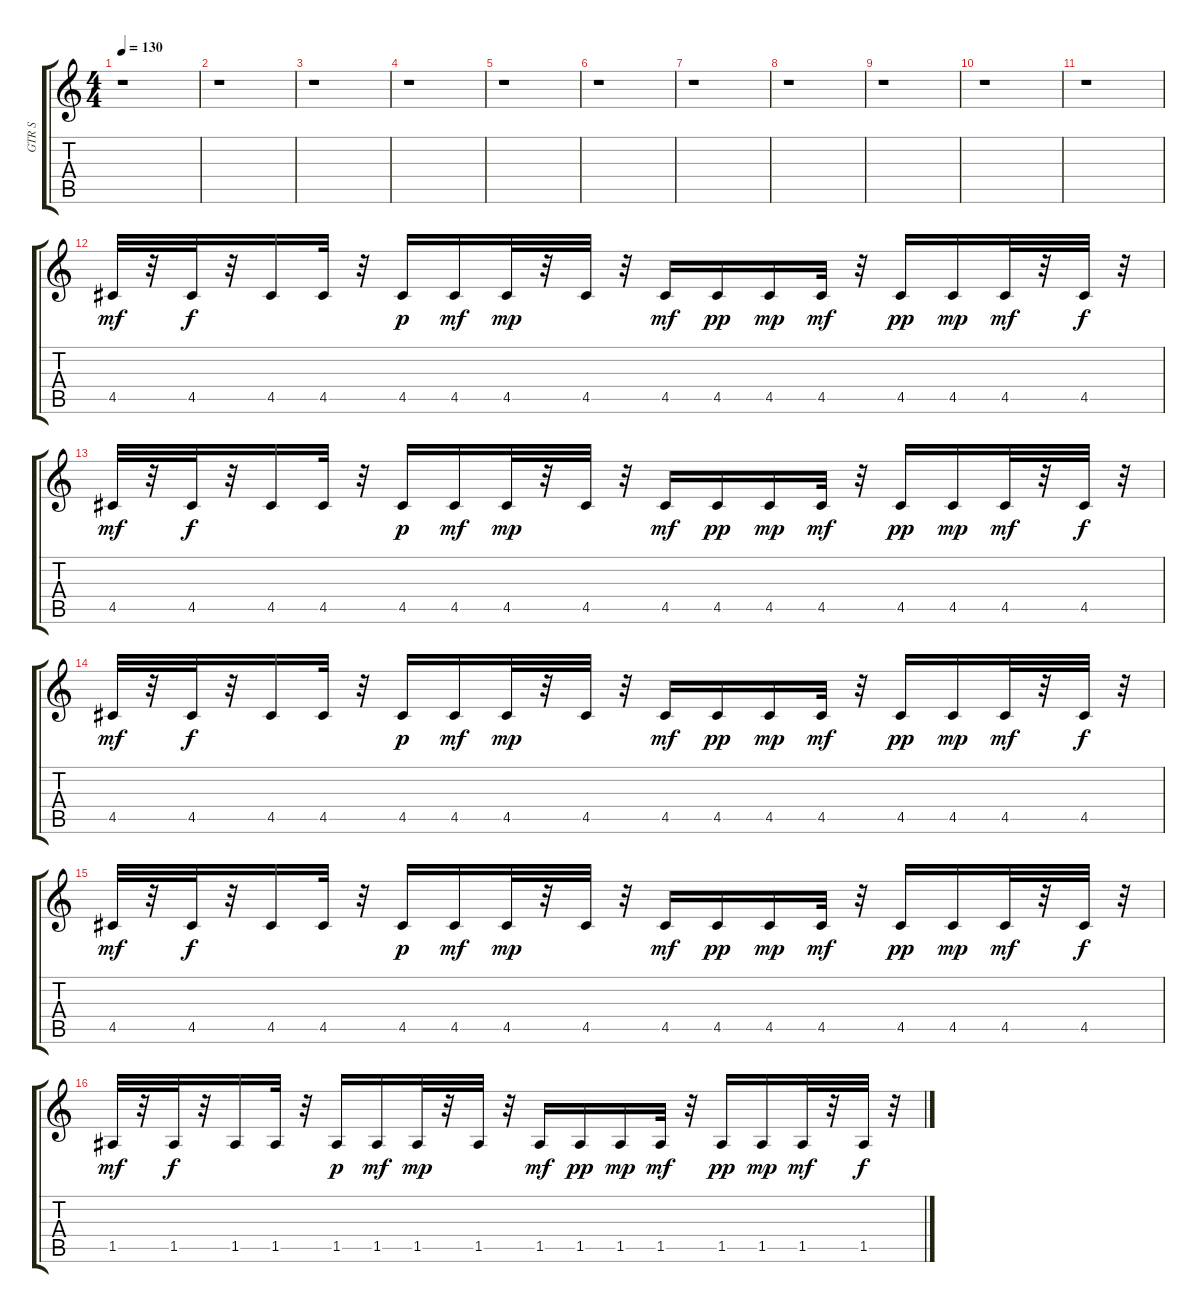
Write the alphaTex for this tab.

\track ("GTR S" "GTR S") {instrument distortionguitar}
\staff {score tabs}
\tuning (E4 B3 G3 D3 A2 E2) {hide}
\ts (4 4)
\tempo 130
\clef g2
\ks c
r.1{dy f} |
r.1 |
r.1 |
r.1 |
r.1 |
r.1 |
r.1 |
r.1 |
r.1 |
r.1 |
r.1 |
4.5.32{dy mf} r.32 4.5.32{dy f} r.32 4.5.16 4.5.32 r.32 4.5.16{dy p} 4.5.16{dy mf} 4.5.32{dy mp} r.32 4.5.32 r.32 4.5.16{dy mf} 4.5.16{dy pp} 4.5.16{dy mp} 4.5.32{dy mf} r.32 4.5.16{dy pp} 4.5.16{dy mp} 4.5.32{dy mf} r.32 4.5.32{dy f} r.32 |
4.5.32{dy mf} r.32 4.5.32{dy f} r.32 4.5.16 4.5.32 r.32 4.5.16{dy p} 4.5.16{dy mf} 4.5.32{dy mp} r.32 4.5.32 r.32 4.5.16{dy mf} 4.5.16{dy pp} 4.5.16{dy mp} 4.5.32{dy mf} r.32 4.5.16{dy pp} 4.5.16{dy mp} 4.5.32{dy mf} r.32 4.5.32{dy f} r.32 |
4.5.32{dy mf} r.32 4.5.32{dy f} r.32 4.5.16 4.5.32 r.32 4.5.16{dy p} 4.5.16{dy mf} 4.5.32{dy mp} r.32 4.5.32 r.32 4.5.16{dy mf} 4.5.16{dy pp} 4.5.16{dy mp} 4.5.32{dy mf} r.32 4.5.16{dy pp} 4.5.16{dy mp} 4.5.32{dy mf} r.32 4.5.32{dy f} r.32 |
4.5.32{dy mf} r.32 4.5.32{dy f} r.32 4.5.16 4.5.32 r.32 4.5.16{dy p} 4.5.16{dy mf} 4.5.32{dy mp} r.32 4.5.32 r.32 4.5.16{dy mf} 4.5.16{dy pp} 4.5.16{dy mp} 4.5.32{dy mf} r.32 4.5.16{dy pp} 4.5.16{dy mp} 4.5.32{dy mf} r.32 4.5.32{dy f} r.32 |
1.5.32{dy mf} r.32 1.5.32{dy f} r.32 1.5.16 1.5.32 r.32 1.5.16{dy p} 1.5.16{dy mf} 1.5.32{dy mp} r.32 1.5.32 r.32 1.5.16{dy mf} 1.5.16{dy pp} 1.5.16{dy mp} 1.5.32{dy mf} r.32 1.5.16{dy pp} 1.5.16{dy mp} 1.5.32{dy mf} r.32 1.5.32{dy f} r.32
